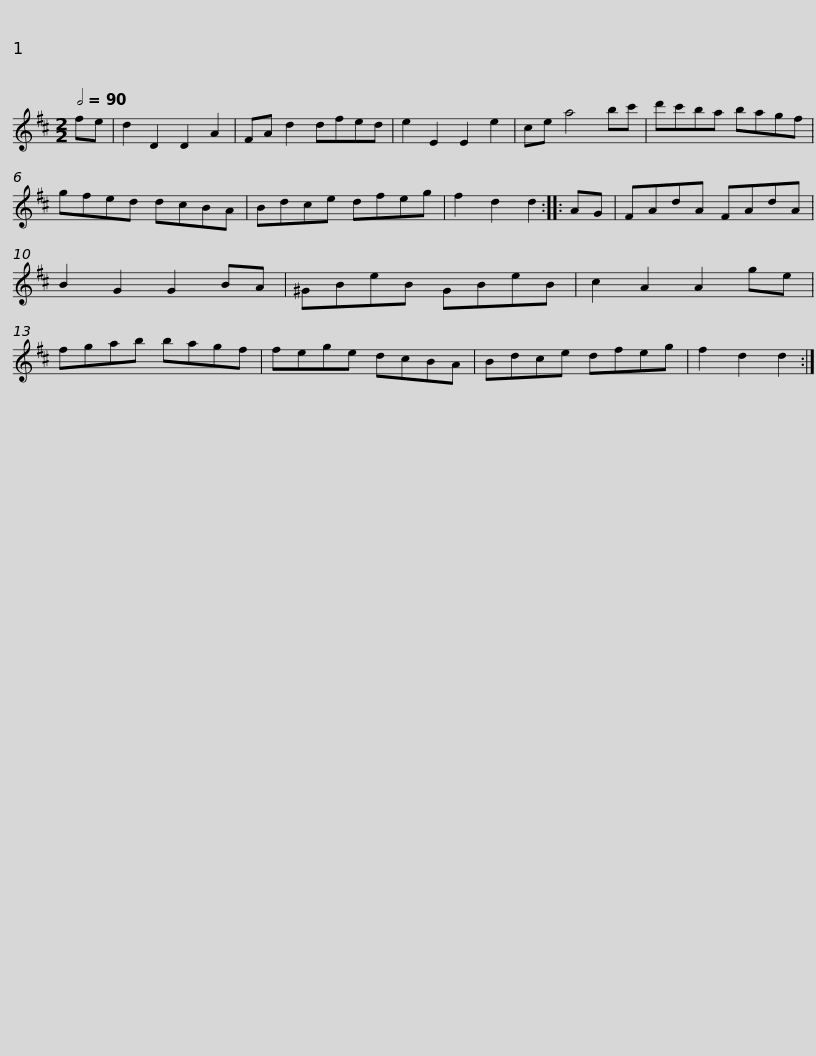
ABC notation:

X:1
L:1/8
Q:1/2=90
M:2/2
I:linebreak $
K:D
V:1 treble
V:1
 fe | d2 D2 D2 A2 | FA d2 dfed | e2 E2 E2 e2 | ce a4 bc' |$ %5
 d'c'ba bagf | gfed dcBA | Bdce dfeg | f2 d2 d2 ::$ AG | %10
 FAdA FAdA | B2 G2 G2 BA | ^GBeB GBeB | c2 A2 A2 ge |$ fgab bagf | %15
 fege dcBA | Bdce dfeg | f2 d2 d2 :| %18
